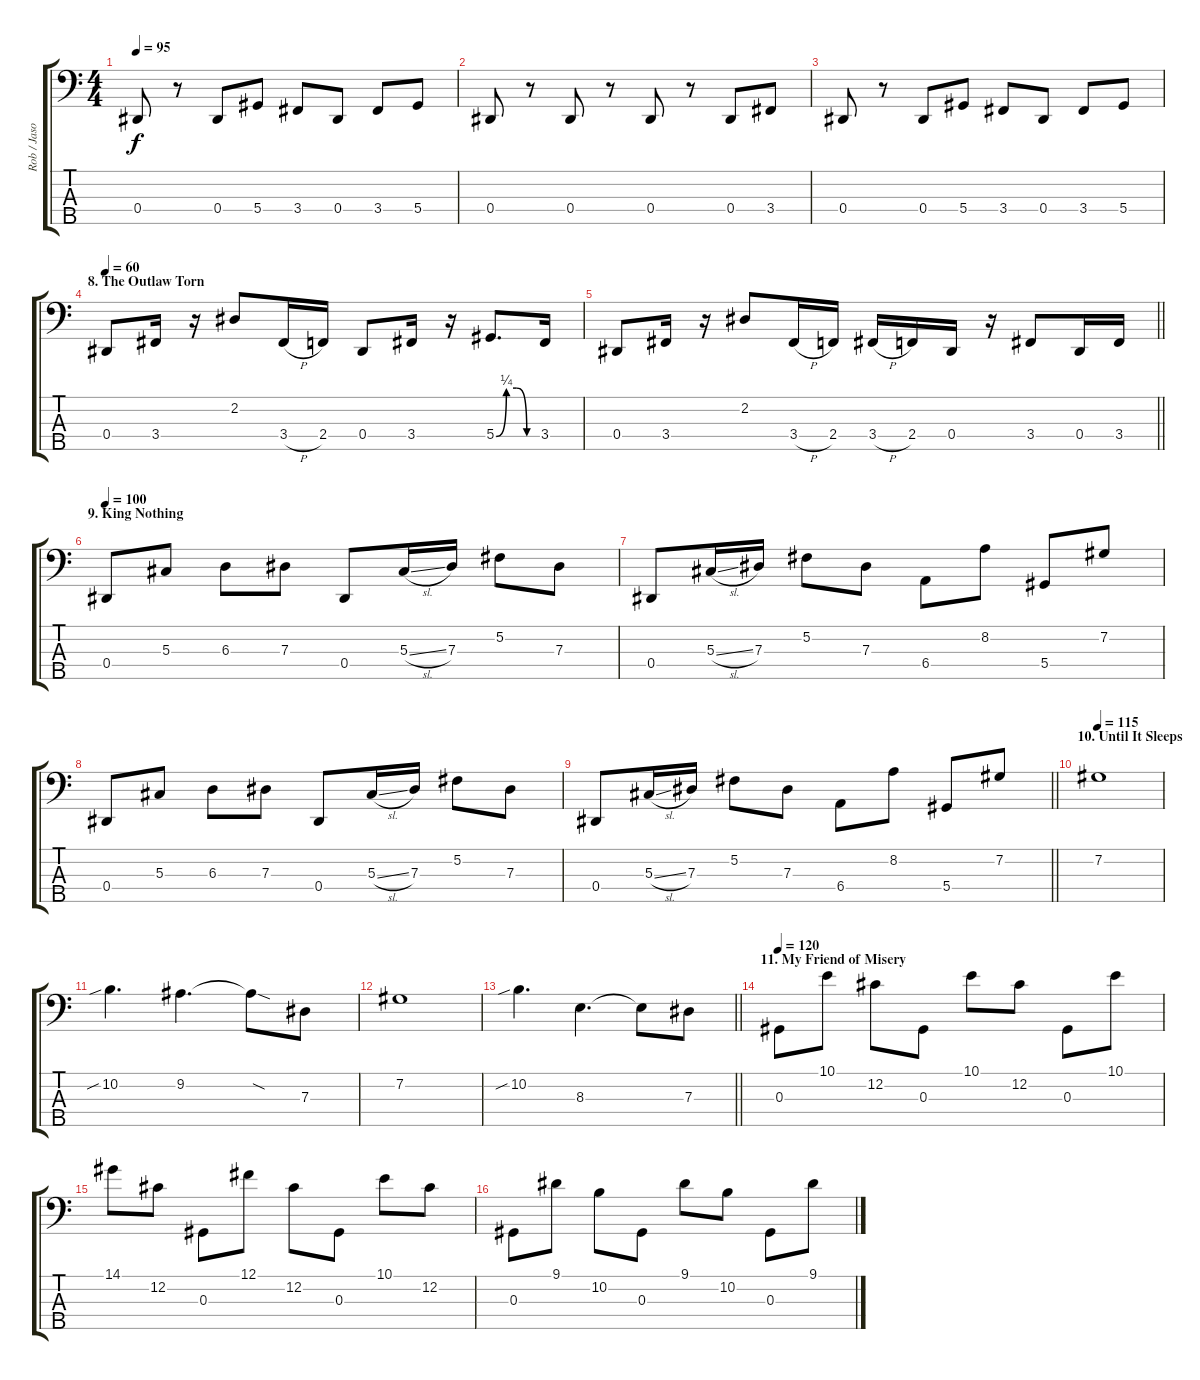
\track ("Rob / Jason / Cliff" "Rob / Jaso") {instrument electricbassfinger}
\staff {score tabs}
\tuning (Gb2 Db2 Ab1 Eb1 Bb0) {hide}
\ts (4 4)
\tempo 95
\clef f4
\ks c
0.4.8{dy f} r.8 0.4.8 5.4.8 3.4.8 0.4.8 3.4.8 5.4.8 |
0.4.8 r.8 0.4.8 r.8 0.4.8 r.8 0.4.8 3.4.8 |
0.4.8 r.8 0.4.8 5.4.8 3.4.8 0.4.8 3.4.8 5.4.8 |
\section ("" "8. The Outlaw Torn")
\tempo 60
0.4.8 3.4.16 r.16 2.2.8 3.4{h}.16 2.4.16 0.4.8 3.4.16 r.16 5.4{be (custom 0 0 15 1 30 1 45 0 60 0)}.8{d} 3.4.16 |
\barLineRight lightlight
0.4.8 3.4.16 r.16 2.2.8 3.4{h}.16 2.4.16 3.4{h}.16 2.4.16 0.4.16 r.16 3.4.8 0.4.16 3.4.16 |
\section ("" "9. King Nothing")
\tempo 100
0.4.8 5.3.8 6.3.8 7.3.8 0.4.8 5.3{sl}.16 7.3.16 5.2.8 7.3.8 |
0.4.8 5.3{sl}.16 7.3.16 5.2.8 7.3.8 6.4.8 8.2.8 5.4.8 7.2.8 |
0.4.8 5.3.8 6.3.8 7.3.8 0.4.8 5.3{sl}.16 7.3.16 5.2.8 7.3.8 |
\barLineRight lightlight
0.4.8 5.3{sl}.16 7.3.16 5.2.8 7.3.8 6.4.8 8.2.8 5.4.8 7.2.8 |
\section ("" "10. Until It Sleeps")
\tempo 115
7.2.1 |
10.2{sib}.4{d} 9.2.4{d} 9.2{sod t}.8 7.3.8 |
7.2.1 |
\barLineRight lightlight
10.2{sib}.4{d} 8.3.4{d} 8.3{t}.8 7.3.8 |
\section ("" "11. My Friend of Misery")
\tempo 120
0.3.8 10.1.8 12.2.8 0.3.8 10.1.8 12.2.8 0.3.8 10.1.8 |
14.1.8 12.2.8 0.3.8 12.1.8 12.2.8 0.3.8 10.1.8 12.2.8 |
0.3.8 9.1.8 10.2.8 0.3.8 9.1.8 10.2.8 0.3.8 9.1.8
